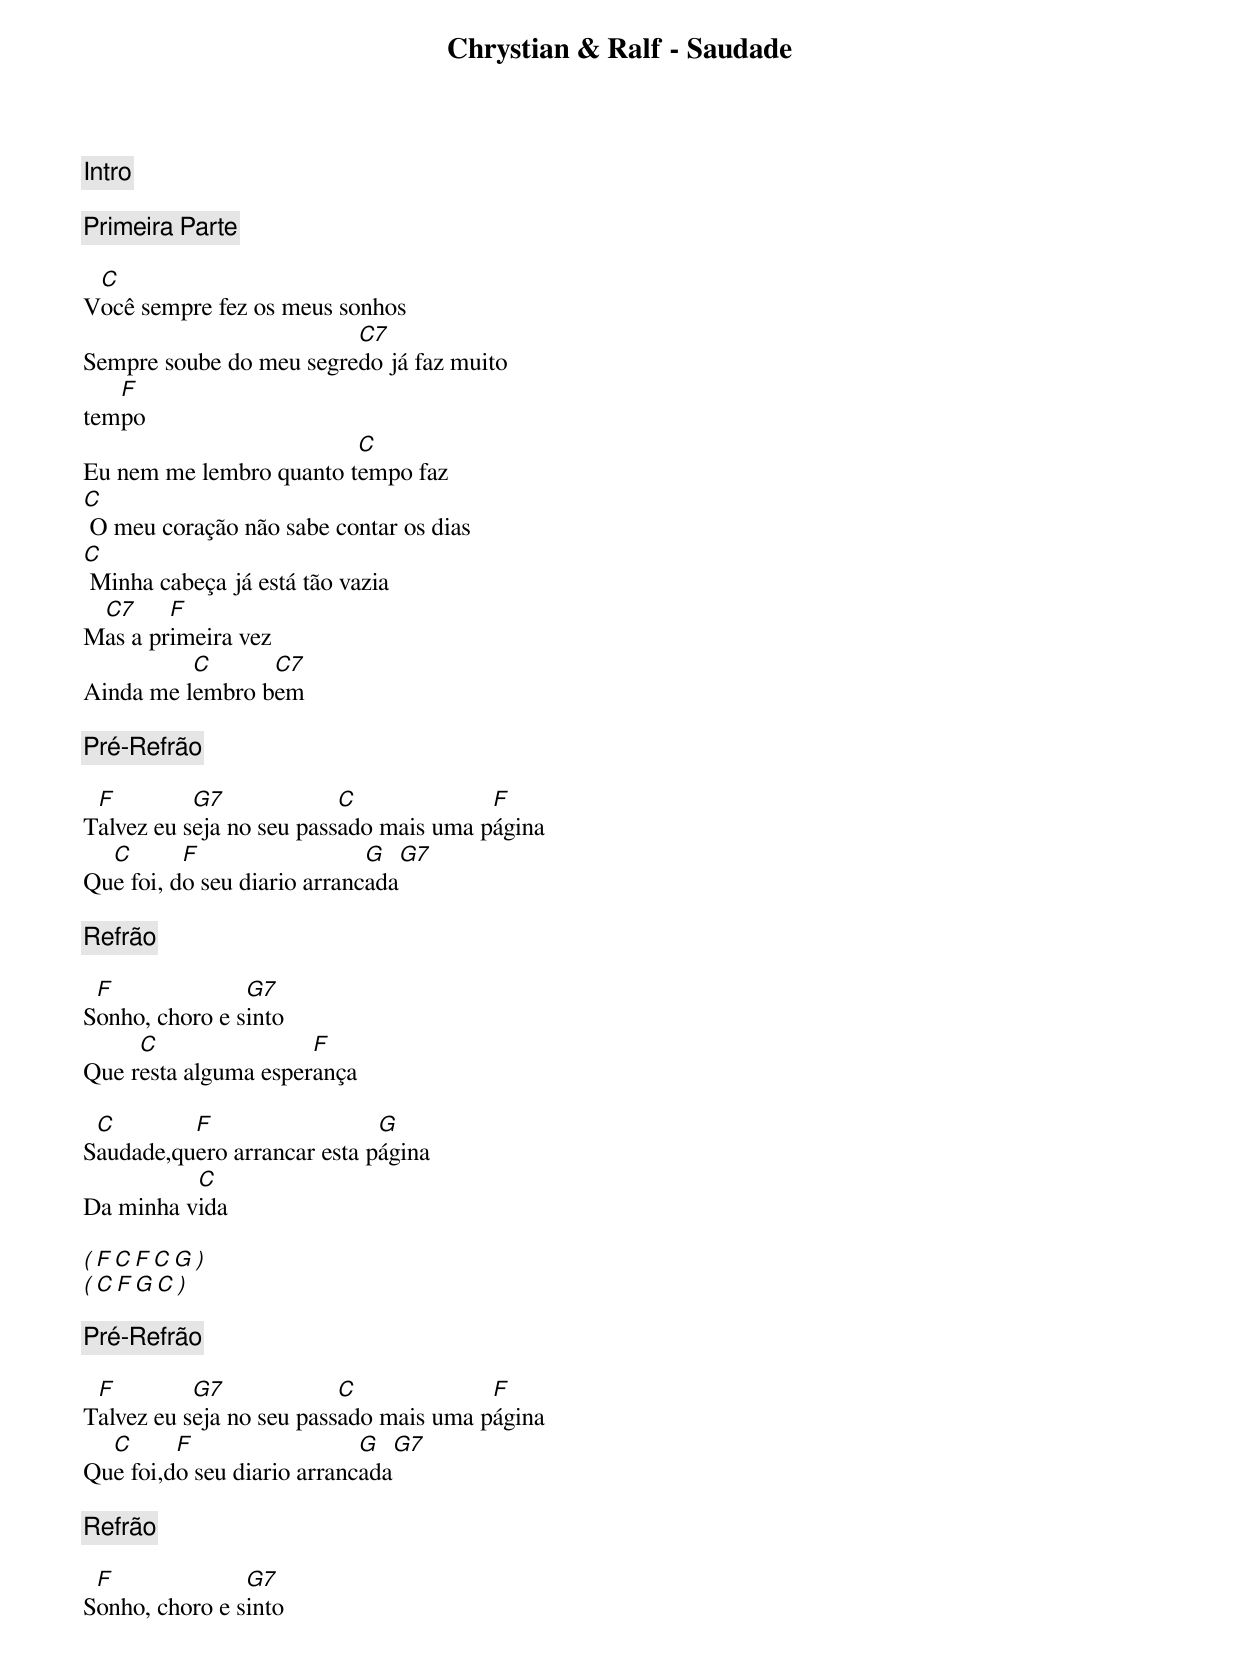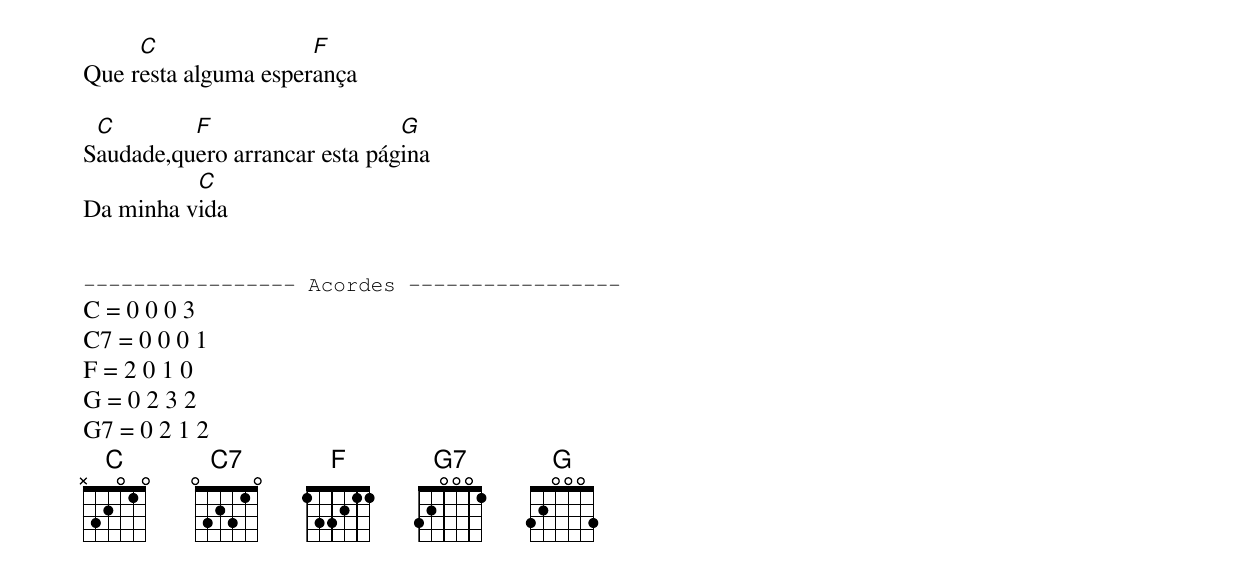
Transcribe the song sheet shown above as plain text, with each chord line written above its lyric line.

Chrystian & Ralf - Saudade

[Intro]

[Primeira Parte]

 C
Você sempre fez os meus sonhos
                         C7
Sempre soube do meu segredo já faz muito
   F
tempo
                         C
Eu nem me lembro quanto tempo faz
C
 O meu coração não sabe contar os dias
C
 Minha cabeça já está tão vazia
 C7     F
Mas a primeira vez
          C      C7
Ainda me lembro bem

[Pré-Refrão]

 F         G7             C             F
Talvez eu seja no seu passado mais uma página
  C       F                  G   G7
Que foi, do seu diario arrancada

[Refrão]

 F              G7
Sonho, choro e sinto
     C                F
Que resta alguma esperança

 C        F                  G
Saudade,quero arrancar esta página
          C
Da minha vida

( F  C  F   C  G )
( C  F  G   C )

[Pré-Refrão]

 F         G7             C             F
Talvez eu seja no seu passado mais uma página
  C      F                  G   G7
Que foi,do seu diario arrancada

[Refrão]

 F              G7
Sonho, choro e sinto
     C                F
Que resta alguma esperança

 C        F                    G
Saudade,quero arrancar esta página
          C
Da minha vida


----------------- Acordes -----------------
C = 0 0 0 3
C7 = 0 0 0 1
F = 2 0 1 0
G = 0 2 3 2
G7 = 0 2 1 2
